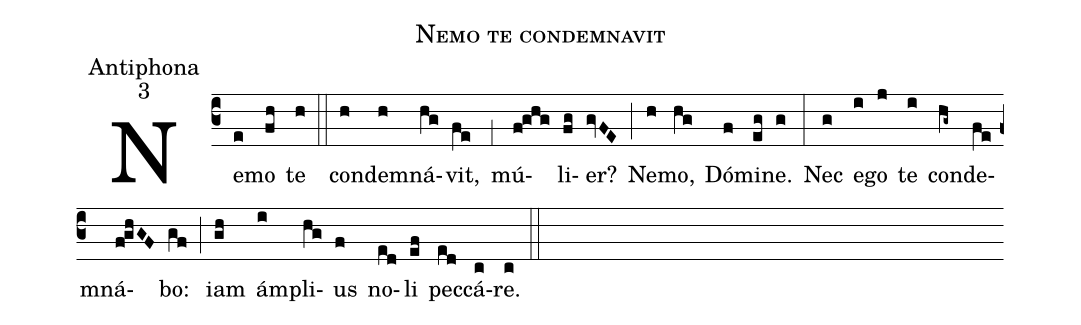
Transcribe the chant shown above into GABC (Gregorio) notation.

name:Nemo te condemnavit;
office-part:Antiphona;
mode:3;
%%
(c3) Ne(e)mo(fh) te(h) (::)
con(h)de(h)mná(hg)vit,(fe) (,1) mú(f!ghg)li(fg)er?(gvFE) (;) Ne(h)mo,(hg) Dó(f)mi(eg)ne.(g) (:)
Nec(g) e(i)go(j) te(i) con(hg~)de(fe)mná(f!ghGF)bo:(gf) (;) iam(gh) ám(i)pli(hg)us(f) no(ed)li(ef) pec(ed)cá(c)re.(c) (::)
